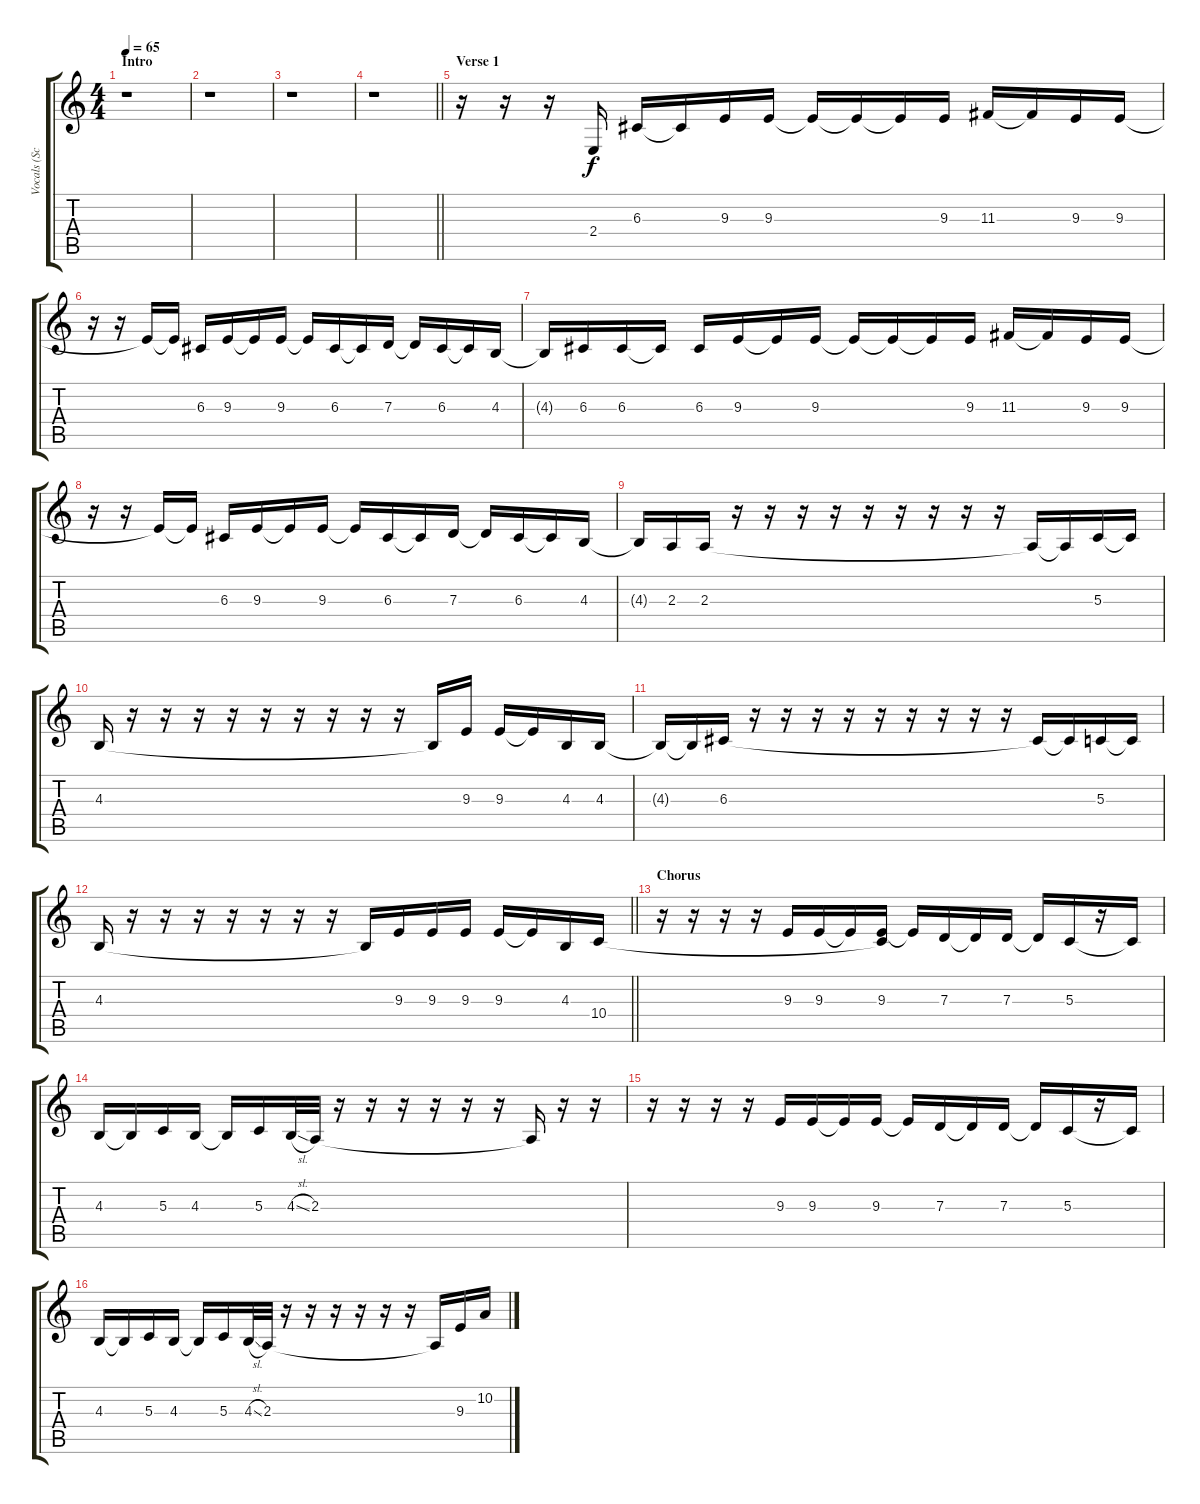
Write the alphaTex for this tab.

\track ("Vocals (Scott Weiland)" "Vocals (Sc") {instrument lead2sawtooth}
\staff {score tabs}
\tuning (E4 B3 G3 D3 A2 E2) {hide}
\ts (4 4)
\section ("" "Intro")
\tempo 65
\clef g2
\ks c
r.1{dy f instrument lead2sawtooth} |
r.1 |
r.1 |
\barLineRight lightlight
r.1 |
\section ("" "Verse 1")
r.16 r.16 r.16 2.4.16 6.3.16 6.3{t}.16 9.3.16 9.3.16 9.3{t}.16 9.3{t}.16 9.3{t}.16 9.3.16 11.3.16 11.3{t}.16 9.3.16 9.3.16 |
r.16 r.16 9.3{t}.16 9.3{t}.16 6.3.16 9.3.16 9.3{t}.16 9.3.16 9.3{t}.16 6.3.16 6.3{t}.16 7.3.16 7.3{t}.16 6.3.16 6.3{t}.16 4.3.16 |
4.3{t}.16 6.3.16 6.3.16 6.3{t}.16 6.3.16 9.3.16 9.3{t}.16 9.3.16 9.3{t}.16 9.3{t}.16 9.3{t}.16 9.3.16 11.3.16 11.3{t}.16 9.3.16 9.3.16 |
r.16 r.16 9.3{t}.16 9.3{t}.16 6.3.16 9.3.16 9.3{t}.16 9.3.16 9.3{t}.16 6.3.16 6.3{t}.16 7.3.16 7.3{t}.16 6.3.16 6.3{t}.16 4.3.16 |
4.3{t}.16 2.3.16 2.3.16 r.16 r.16 r.16 r.16 r.16 r.16 r.16 r.16 r.16 2.3{t}.16 2.3{t}.16 5.3.16 5.3{t}.16 |
4.3.16 r.16 r.16 r.16 r.16 r.16 r.16 r.16 r.16 r.16 4.3{t}.16 9.3.16 9.3.16 9.3{t}.16 4.3.16 4.3.16 |
4.3{t}.16 4.3{t}.16 6.3.16 r.16 r.16 r.16 r.16 r.16 r.16 r.16 r.16 r.16 6.3{t}.16 6.3{t}.16 5.3.16 5.3{t}.16 |
\barLineRight lightlight
4.3.16 r.16 r.16 r.16 r.16 r.16 r.16 r.16 4.3{t}.16 9.3.16 9.3.16 9.3.16 9.3.16 9.3{t}.16 4.3.16 10.4.16 |
\section ("" "Chorus")
r.16 r.16 r.16 r.16 9.3.16 9.3.16 9.3{t}.16 (9.3 10.4{t}).16 9.3{t}.16 7.3.16 7.3{t}.16 7.3.16 7.3{t}.16 5.3.16 r.16 5.3{t}.16 |
4.3.16 4.3{t}.16 5.3.16 4.3.16 4.3{t}.16 5.3.16 4.3{sl}.32 2.3.32 r.16 r.16 r.16 r.16 r.16 r.16 2.3{t}.16 r.16 r.16 |
r.16 r.16 r.16 r.16 9.3.16 9.3.16 9.3{t}.16 9.3.16 9.3{t}.16 7.3.16 7.3{t}.16 7.3.16 7.3{t}.16 5.3.16 r.16 5.3{t}.16 |
4.3.16 4.3{t}.16 5.3.16 4.3.16 4.3{t}.16 5.3.16 4.3{sl}.32 2.3.32 r.16 r.16 r.16 r.16 r.16 r.16 2.3{t}.16 9.3.16 10.2.16
